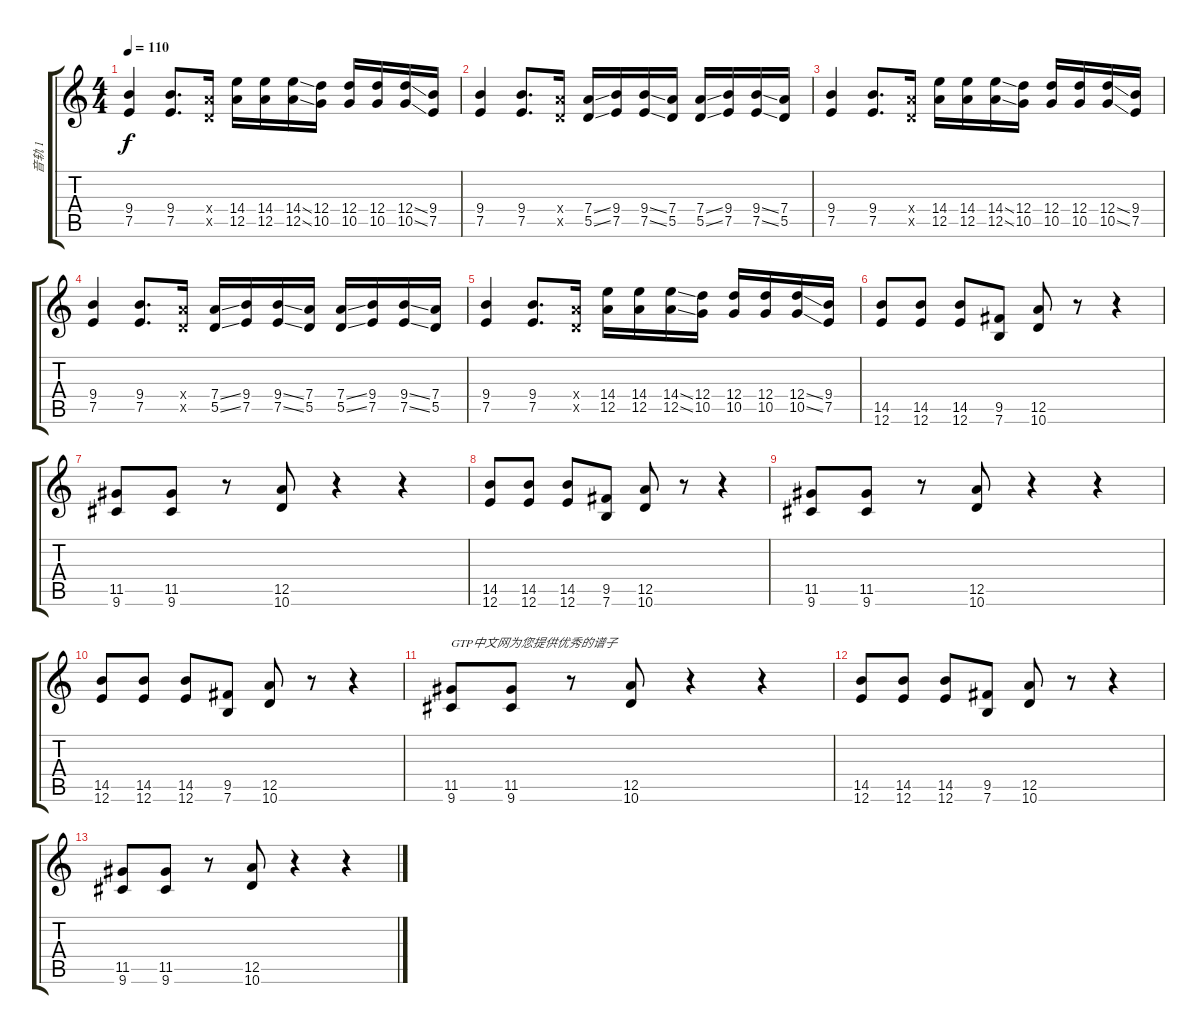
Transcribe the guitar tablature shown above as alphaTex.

\track ("音轨 1" "音轨 1") {instrument acousticguitarsteel}
\staff {score tabs}
\tuning (E4 B3 G3 D3 A2 E2) {hide}
\ts (4 4)
\tempo 110
\clef g2
\ks c
(9.4 7.5).4{dy f} (9.4 7.5).8{d} (0.4{x} 12.5{x}).16 (14.4 12.5).16 (14.4 12.5).16 (14.4{ss} 12.5{ss}).16 (12.4 10.5).16 (12.4 10.5).16 (12.4 10.5).16 (12.4{ss} 10.5{ss}).16 (9.4 7.5).16 |
(9.4 7.5).4 (9.4 7.5).8{d} (0.4{x} 12.5{x}).16 (7.4{ss} 5.5{ss}).16 (9.4 7.5).16 (9.4{ss} 7.5{ss}).16 (7.4 5.5).16 (7.4{ss} 5.5{ss}).16 (9.4 7.5).16 (9.4{ss} 7.5{ss}).16 (7.4 5.5).16 |
(9.4 7.5).4 (9.4 7.5).8{d} (0.4{x} 12.5{x}).16 (14.4 12.5).16 (14.4 12.5).16 (14.4{ss} 12.5{ss}).16 (12.4 10.5).16 (12.4 10.5).16 (12.4 10.5).16 (12.4{ss} 10.5{ss}).16 (9.4 7.5).16 |
(9.4 7.5).4 (9.4 7.5).8{d} (0.4{x} 12.5{x}).16 (7.4{ss} 5.5{ss}).16 (9.4 7.5).16 (9.4{ss} 7.5{ss}).16 (7.4 5.5).16 (7.4{ss} 5.5{ss}).16 (9.4 7.5).16 (9.4{ss} 7.5{ss}).16 (7.4 5.5).16 |
(9.4 7.5).4 (9.4 7.5).8{d} (0.4{x} 12.5{x}).16 (14.4 12.5).16 (14.4 12.5).16 (14.4{ss} 12.5{ss}).16 (12.4 10.5).16 (12.4 10.5).16 (12.4 10.5).16 (12.4{ss} 10.5{ss}).16 (9.4 7.5).16 |
(14.5 12.6).8 (14.5 12.6).8 (14.5 12.6).8 (9.5 7.6).8 (12.5 10.6).8 r.8 r.4 |
(11.5 9.6).8 (11.5 9.6).8 r.8 (12.5 10.6).8 r.4 r.4 |
(14.5 12.6).8 (14.5 12.6).8 (14.5 12.6).8 (9.5 7.6).8 (12.5 10.6).8 r.8 r.4 |
(11.5 9.6).8 (11.5 9.6).8 r.8 (12.5 10.6).8 r.4 r.4 |
(14.5 12.6).8 (14.5 12.6).8 (14.5 12.6).8 (9.5 7.6).8 (12.5 10.6).8 r.8 r.4 |
(11.5 9.6).8{txt "GTP中文网为您提供优秀的谱子"} (11.5 9.6).8 r.8 (12.5 10.6).8 r.4 r.4 |
(14.5 12.6).8 (14.5 12.6).8 (14.5 12.6).8 (9.5 7.6).8 (12.5 10.6).8 r.8 r.4 |
(11.5 9.6).8 (11.5 9.6).8 r.8 (12.5 10.6).8 r.4 r.4
